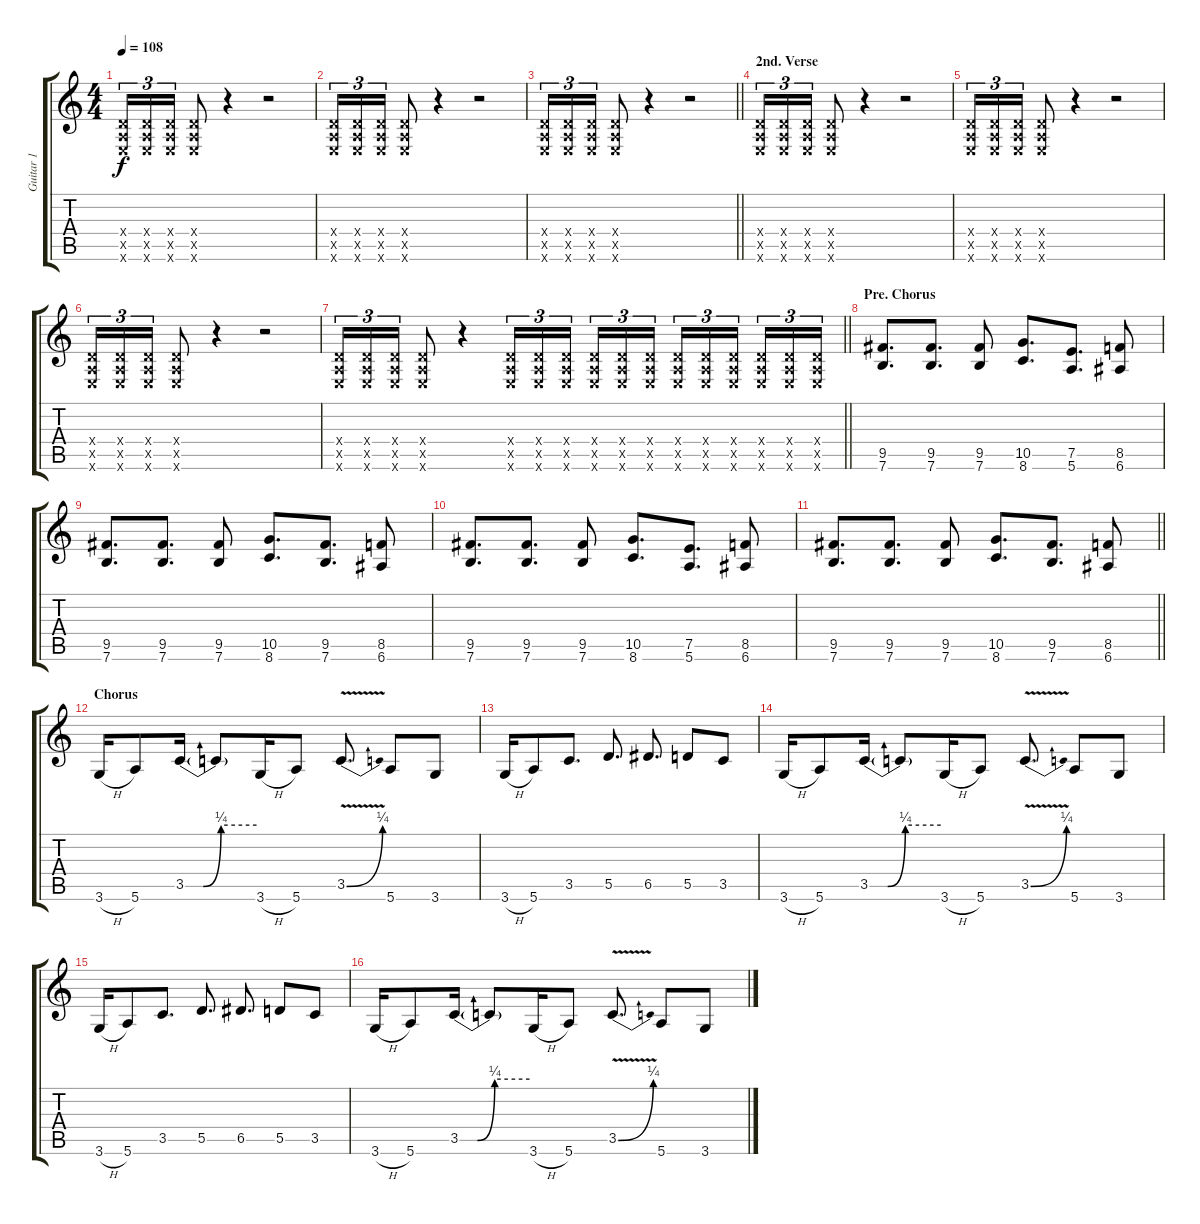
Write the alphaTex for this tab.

\track ("Guitar 1" "Guitar 1") {instrument distortionguitar}
\staff {score tabs}
\tuning (E4 B3 G3 D3 A2 E2) {hide}
\ts (4 4)
\tempo 108
\clef g2
\ks c
(0.4{x} 0.5{x} 0.6{x}).16{tu (3 2) dy f} (0.4{x} 0.5{x} 0.6{x}).16{tu (3 2)} (0.4{x} 0.5{x} 0.6{x}).16{tu (3 2)} (0.4{x} 0.5{x} 0.6{x}).8 r.4 r.2 |
(0.4{x} 0.5{x} 0.6{x}).16{tu (3 2)} (0.4{x} 0.5{x} 0.6{x}).16{tu (3 2)} (0.4{x} 0.5{x} 0.6{x}).16{tu (3 2)} (0.4{x} 0.5{x} 0.6{x}).8 r.4 r.2 |
\barLineRight lightlight
(0.4{x} 0.5{x} 0.6{x}).16{tu (3 2)} (0.4{x} 0.5{x} 0.6{x}).16{tu (3 2)} (0.4{x} 0.5{x} 0.6{x}).16{tu (3 2)} (0.4{x} 0.5{x} 0.6{x}).8 r.4 r.2 |
\section ("" "2nd. Verse")
(0.4{x} 0.5{x} 0.6{x}).16{tu (3 2)} (0.4{x} 0.5{x} 0.6{x}).16{tu (3 2)} (0.4{x} 0.5{x} 0.6{x}).16{tu (3 2)} (0.4{x} 0.5{x} 0.6{x}).8 r.4 r.2 |
(0.4{x} 0.5{x} 0.6{x}).16{tu (3 2)} (0.4{x} 0.5{x} 0.6{x}).16{tu (3 2)} (0.4{x} 0.5{x} 0.6{x}).16{tu (3 2)} (0.4{x} 0.5{x} 0.6{x}).8 r.4 r.2 |
(0.4{x} 0.5{x} 0.6{x}).16{tu (3 2)} (0.4{x} 0.5{x} 0.6{x}).16{tu (3 2)} (0.4{x} 0.5{x} 0.6{x}).16{tu (3 2)} (0.4{x} 0.5{x} 0.6{x}).8 r.4 r.2 |
\barLineRight lightlight
(0.4{x} 0.5{x} 0.6{x}).16{tu (3 2)} (0.4{x} 0.5{x} 0.6{x}).16{tu (3 2)} (0.4{x} 0.5{x} 0.6{x}).16{tu (3 2)} (0.4{x} 0.5{x} 0.6{x}).8 r.4 (0.4{x} 0.5{x} 0.6{x}).16{tu (3 2)} (0.4{x} 0.5{x} 0.6{x}).16{tu (3 2)} (0.4{x} 0.5{x} 0.6{x}).16{tu (3 2) beam splitsecondary} (0.4{x} 0.5{x} 0.6{x}).16{tu (3 2)} (0.4{x} 0.5{x} 0.6{x}).16{tu (3 2)} (0.4{x} 0.5{x} 0.6{x}).16{tu (3 2)} (0.4{x} 0.5{x} 0.6{x}).16{tu (3 2)} (0.4{x} 0.5{x} 0.6{x}).16{tu (3 2)} (0.4{x} 0.5{x} 0.6{x}).16{tu (3 2) beam splitsecondary} (0.4{x} 0.5{x} 0.6{x}).16{tu (3 2)} (0.4{x} 0.5{x} 0.6{x}).16{tu (3 2)} (0.4{x} 0.5{x} 0.6{x}).16{tu (3 2)} |
\section ("" "Pre. Chorus")
(9.5 7.6).8{d} (9.5 7.6).8{d} (9.5 7.6).8 (10.5 8.6).8{d} (7.5 5.6).8{d} (8.5 6.6).8 |
(9.5 7.6).8{d} (9.5 7.6).8{d} (9.5 7.6).8 (10.5 8.6).8{d} (9.5 7.6).8{d} (8.5 6.6).8 |
(9.5 7.6).8{d} (9.5 7.6).8{d} (9.5 7.6).8 (10.5 8.6).8{d} (7.5 5.6).8{d} (8.5 6.6).8 |
\barLineRight lightlight
(9.5 7.6).8{d} (9.5 7.6).8{d} (9.5 7.6).8 (10.5 8.6).8{d} (9.5 7.6).8{d} (8.5 6.6).8 |
\section ("" "Chorus")
3.6{h}.16 5.6.8 3.5{be (custom 0 0 15 0 30 1 60 1)}.16 3.5{t}.8 3.6{h}.16 5.6.8 3.5{be (bend 0 0 60 1) v}.8{d} 5.6.8 3.6.8 |
3.6{h}.16 5.6.8 3.5.8{d} 5.5.8{d} 6.5.8{d} 5.5.8 3.5.8 |
3.6{h}.16 5.6.8 3.5{be (custom 0 0 15 0 30 1 60 1)}.16 3.5{t}.8 3.6{h}.16 5.6.8 3.5{be (bend 0 0 60 1) v}.8{d} 5.6.8 3.6.8 |
3.6{h}.16 5.6.8 3.5.8{d} 5.5.8{d} 6.5.8{d} 5.5.8 3.5.8 |
3.6{h}.16 5.6.8 3.5{be (custom 0 0 15 0 30 1 60 1)}.16 3.5{t}.8 3.6{h}.16 5.6.8 3.5{be (bend 0 0 60 1) v}.8{d} 5.6.8 3.6.8
